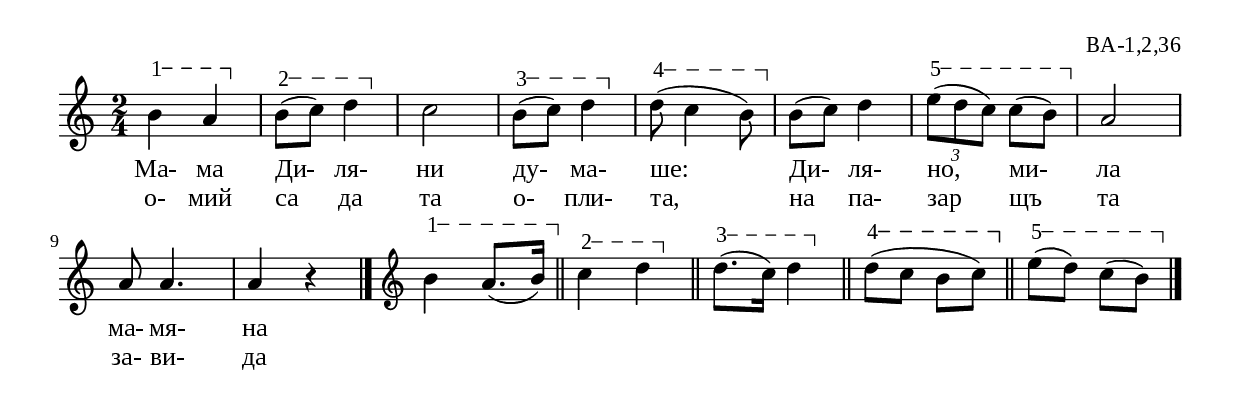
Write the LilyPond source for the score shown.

%{
BA_1_2_36
%}

\include "td-preamble.ly"

\score {
\relative c'' {
%% \tempo 4 = 152
  \time 2/4
\varA
  b4\startTextSpan a\stopTextSpan | 
\varB
  b8\startTextSpan( c) d4\stopTextSpan | 
  c2 | 
\varC
  b8\startTextSpan( c) d4\stopTextSpan | 
\varD
  d8\startTextSpan( c4 b8\stopTextSpan) | 
b8( c) d4 | 
\varE
\times 2/3 { e8\startTextSpan( [d c)] } 
c8( [ b\stopTextSpan]) | a2 | a8 a4. | a4 r4
 \bar "|."
\endm 
 \varA
b4\startTextSpan a8.( b16\stopTextSpan) \bar "||"
\varB
  c4\startTextSpan d\stopTextSpan \bar "||" 
 \varC
d8.\startTextSpan( c16)  d4\stopTextSpan \bar "||"
 \varD
d8\startTextSpan( c b c\stopTextSpan) \bar "||"
 \varE
e8\startTextSpan( d) c( b)\stopTextSpan 
\bar "|."
}
\addlyrics { Ма- ма Ди- ля- ни ду- ма- ше: Ди- ля- но, ми- ла ма- мя- на }
\addlyrics { о- мий са да та о- пли- та, на па- зар щъ та за- ви- да }
%
\layout {
  indent = #0
  line-width = 190\mm
  ragged-right=##f
}
%
\midi { 
	\context {
		\Score
		tempoWholesPerMinute = #(ly:make-moment 152 4)
		}
	}
}
%
\header{
  opus = "ВА-1,2,36"
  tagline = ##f
}


